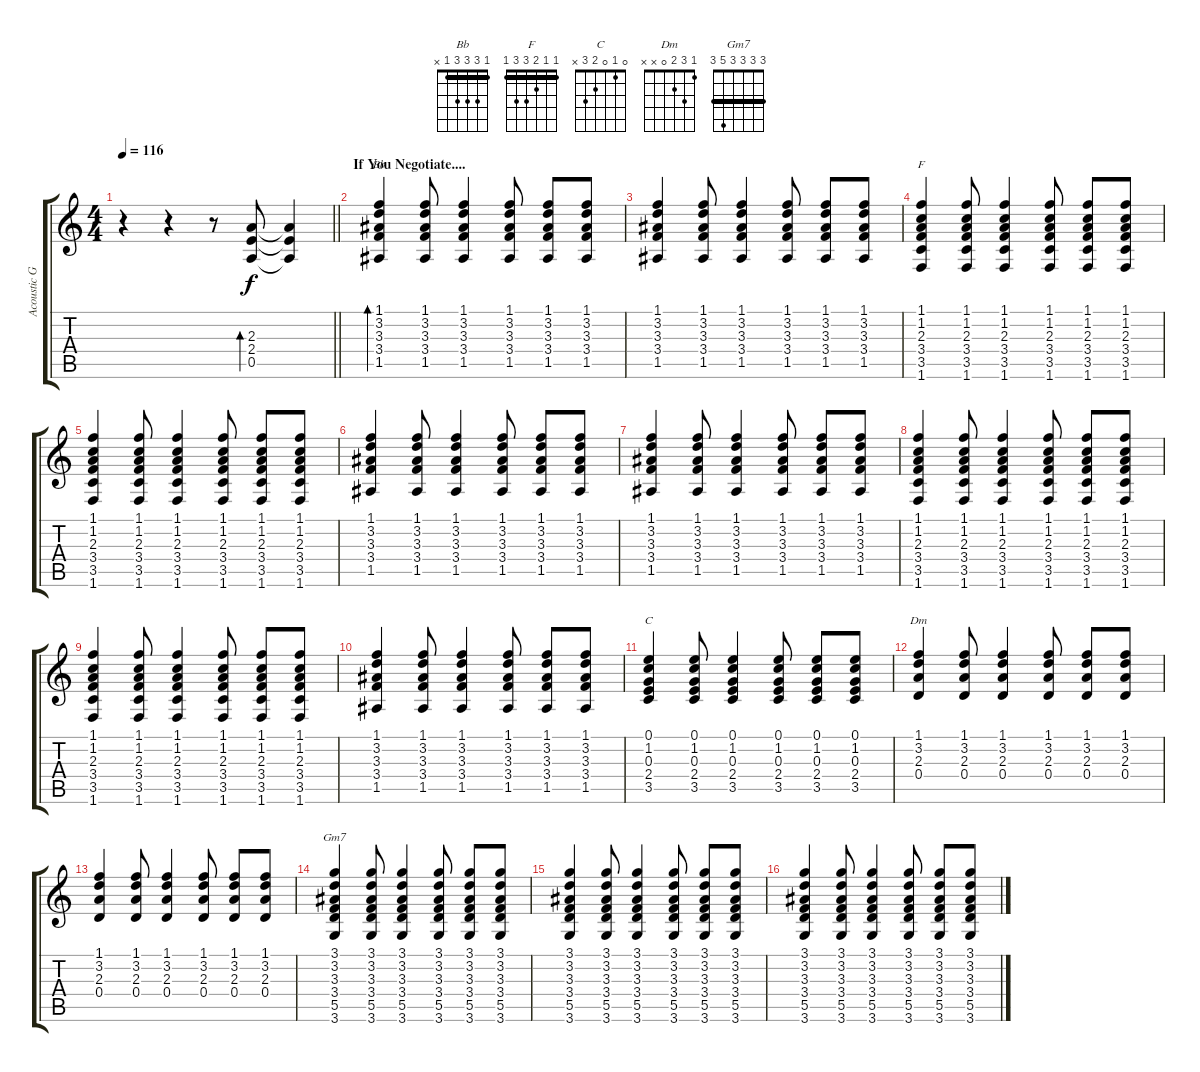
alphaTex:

\track ("Acoustic Guitar" "Acoustic G") {instrument acousticguitarsteel}
\staff {score tabs}
\tuning (E4 B3 G3 D3 A2 E2) {hide}
\chord ("Bb" 1 3 3 3 1 x) {barre 1}
\chord ("F" 1 1 2 3 3 1) {barre 1}
\chord ("C" 0 1 0 2 3 x)
\chord ("Dm" 1 3 2 0 x x)
\chord ("Gm7" 3 3 3 3 5 3) {barre 3}
\ts (4 4)
\tempo 116
\clef g2
\barLineRight lightlight
\ks c
r.4{dy f} r.4 r.8 (2.3 2.4 0.5).8{bd 60} (2.3{t} 2.4{t} 0.5{t}).4 |
\section ("" "If You Negotiate....")
(1.1 3.2 3.3 3.4 1.5).4{bd 120 ch "Bb"} (1.1 3.2 3.3 3.4 1.5).8 (1.1 3.2 3.3 3.4 1.5).4 (1.1 3.2 3.3 3.4 1.5).8 (1.1 3.2 3.3 3.4 1.5).8 (1.1 3.2 3.3 3.4 1.5).8 |
(1.1 3.2 3.3 3.4 1.5).4 (1.1 3.2 3.3 3.4 1.5).8 (1.1 3.2 3.3 3.4 1.5).4 (1.1 3.2 3.3 3.4 1.5).8 (1.1 3.2 3.3 3.4 1.5).8 (1.1 3.2 3.3 3.4 1.5).8 |
(1.1 1.2 2.3 3.4 3.5 1.6).4{ch "F"} (1.1 1.2 2.3 3.4 3.5 1.6).8 (1.1 1.2 2.3 3.4 3.5 1.6).4 (1.1 1.2 2.3 3.4 3.5 1.6).8 (1.1 1.2 2.3 3.4 3.5 1.6).8 (1.1 1.2 2.3 3.4 3.5 1.6).8 |
(1.1 1.2 2.3 3.4 3.5 1.6).4 (1.1 1.2 2.3 3.4 3.5 1.6).8 (1.1 1.2 2.3 3.4 3.5 1.6).4 (1.1 1.2 2.3 3.4 3.5 1.6).8 (1.1 1.2 2.3 3.4 3.5 1.6).8 (1.1 1.2 2.3 3.4 3.5 1.6).8 |
(1.1 3.2 3.3 3.4 1.5).4 (1.1 3.2 3.3 3.4 1.5).8 (1.1 3.2 3.3 3.4 1.5).4 (1.1 3.2 3.3 3.4 1.5).8 (1.1 3.2 3.3 3.4 1.5).8 (1.1 3.2 3.3 3.4 1.5).8 |
(1.1 3.2 3.3 3.4 1.5).4 (1.1 3.2 3.3 3.4 1.5).8 (1.1 3.2 3.3 3.4 1.5).4 (1.1 3.2 3.3 3.4 1.5).8 (1.1 3.2 3.3 3.4 1.5).8 (1.1 3.2 3.3 3.4 1.5).8 |
(1.1 1.2 2.3 3.4 3.5 1.6).4 (1.1 1.2 2.3 3.4 3.5 1.6).8 (1.1 1.2 2.3 3.4 3.5 1.6).4 (1.1 1.2 2.3 3.4 3.5 1.6).8 (1.1 1.2 2.3 3.4 3.5 1.6).8 (1.1 1.2 2.3 3.4 3.5 1.6).8 |
(1.1 1.2 2.3 3.4 3.5 1.6).4 (1.1 1.2 2.3 3.4 3.5 1.6).8 (1.1 1.2 2.3 3.4 3.5 1.6).4 (1.1 1.2 2.3 3.4 3.5 1.6).8 (1.1 1.2 2.3 3.4 3.5 1.6).8 (1.1 1.2 2.3 3.4 3.5 1.6).8 |
(1.1 3.2 3.3 3.4 1.5).4 (1.1 3.2 3.3 3.4 1.5).8 (1.1 3.2 3.3 3.4 1.5).4 (1.1 3.2 3.3 3.4 1.5).8 (1.1 3.2 3.3 3.4 1.5).8 (1.1 3.2 3.3 3.4 1.5).8 |
(0.1 1.2 0.3 2.4 3.5).4{ch "C"} (0.1 1.2 0.3 2.4 3.5).8 (0.1 1.2 0.3 2.4 3.5).4 (0.1 1.2 0.3 2.4 3.5).8 (0.1 1.2 0.3 2.4 3.5).8 (0.1 1.2 0.3 2.4 3.5).8 |
(1.1 3.2 2.3 0.4).4{ch "Dm"} (1.1 3.2 2.3 0.4).8 (1.1 3.2 2.3 0.4).4 (1.1 3.2 2.3 0.4).8 (1.1 3.2 2.3 0.4).8 (1.1 3.2 2.3 0.4).8 |
(1.1 3.2 2.3 0.4).4 (1.1 3.2 2.3 0.4).8 (1.1 3.2 2.3 0.4).4 (1.1 3.2 2.3 0.4).8 (1.1 3.2 2.3 0.4).8 (1.1 3.2 2.3 0.4).8 |
(3.1 3.2 3.3 3.4 5.5 3.6).4{ch "Gm7"} (3.1 3.2 3.3 3.4 5.5 3.6).8 (3.1 3.2 3.3 3.4 5.5 3.6).4 (3.1 3.2 3.3 3.4 5.5 3.6).8 (3.1 3.2 3.3 3.4 5.5 3.6).8 (3.1 3.2 3.3 3.4 5.5 3.6).8 |
(3.1 3.2 3.3 3.4 5.5 3.6).4 (3.1 3.2 3.3 3.4 5.5 3.6).8 (3.1 3.2 3.3 3.4 5.5 3.6).4 (3.1 3.2 3.3 3.4 5.5 3.6).8 (3.1 3.2 3.3 3.4 5.5 3.6).8 (3.1 3.2 3.3 3.4 5.5 3.6).8 |
(3.1 3.2 3.3 3.4 5.5 3.6).4 (3.1 3.2 3.3 3.4 5.5 3.6).8 (3.1 3.2 3.3 3.4 5.5 3.6).4 (3.1 3.2 3.3 3.4 5.5 3.6).8 (3.1 3.2 3.3 3.4 5.5 3.6).8 (3.1 3.2 3.3 3.4 5.5 3.6).8
